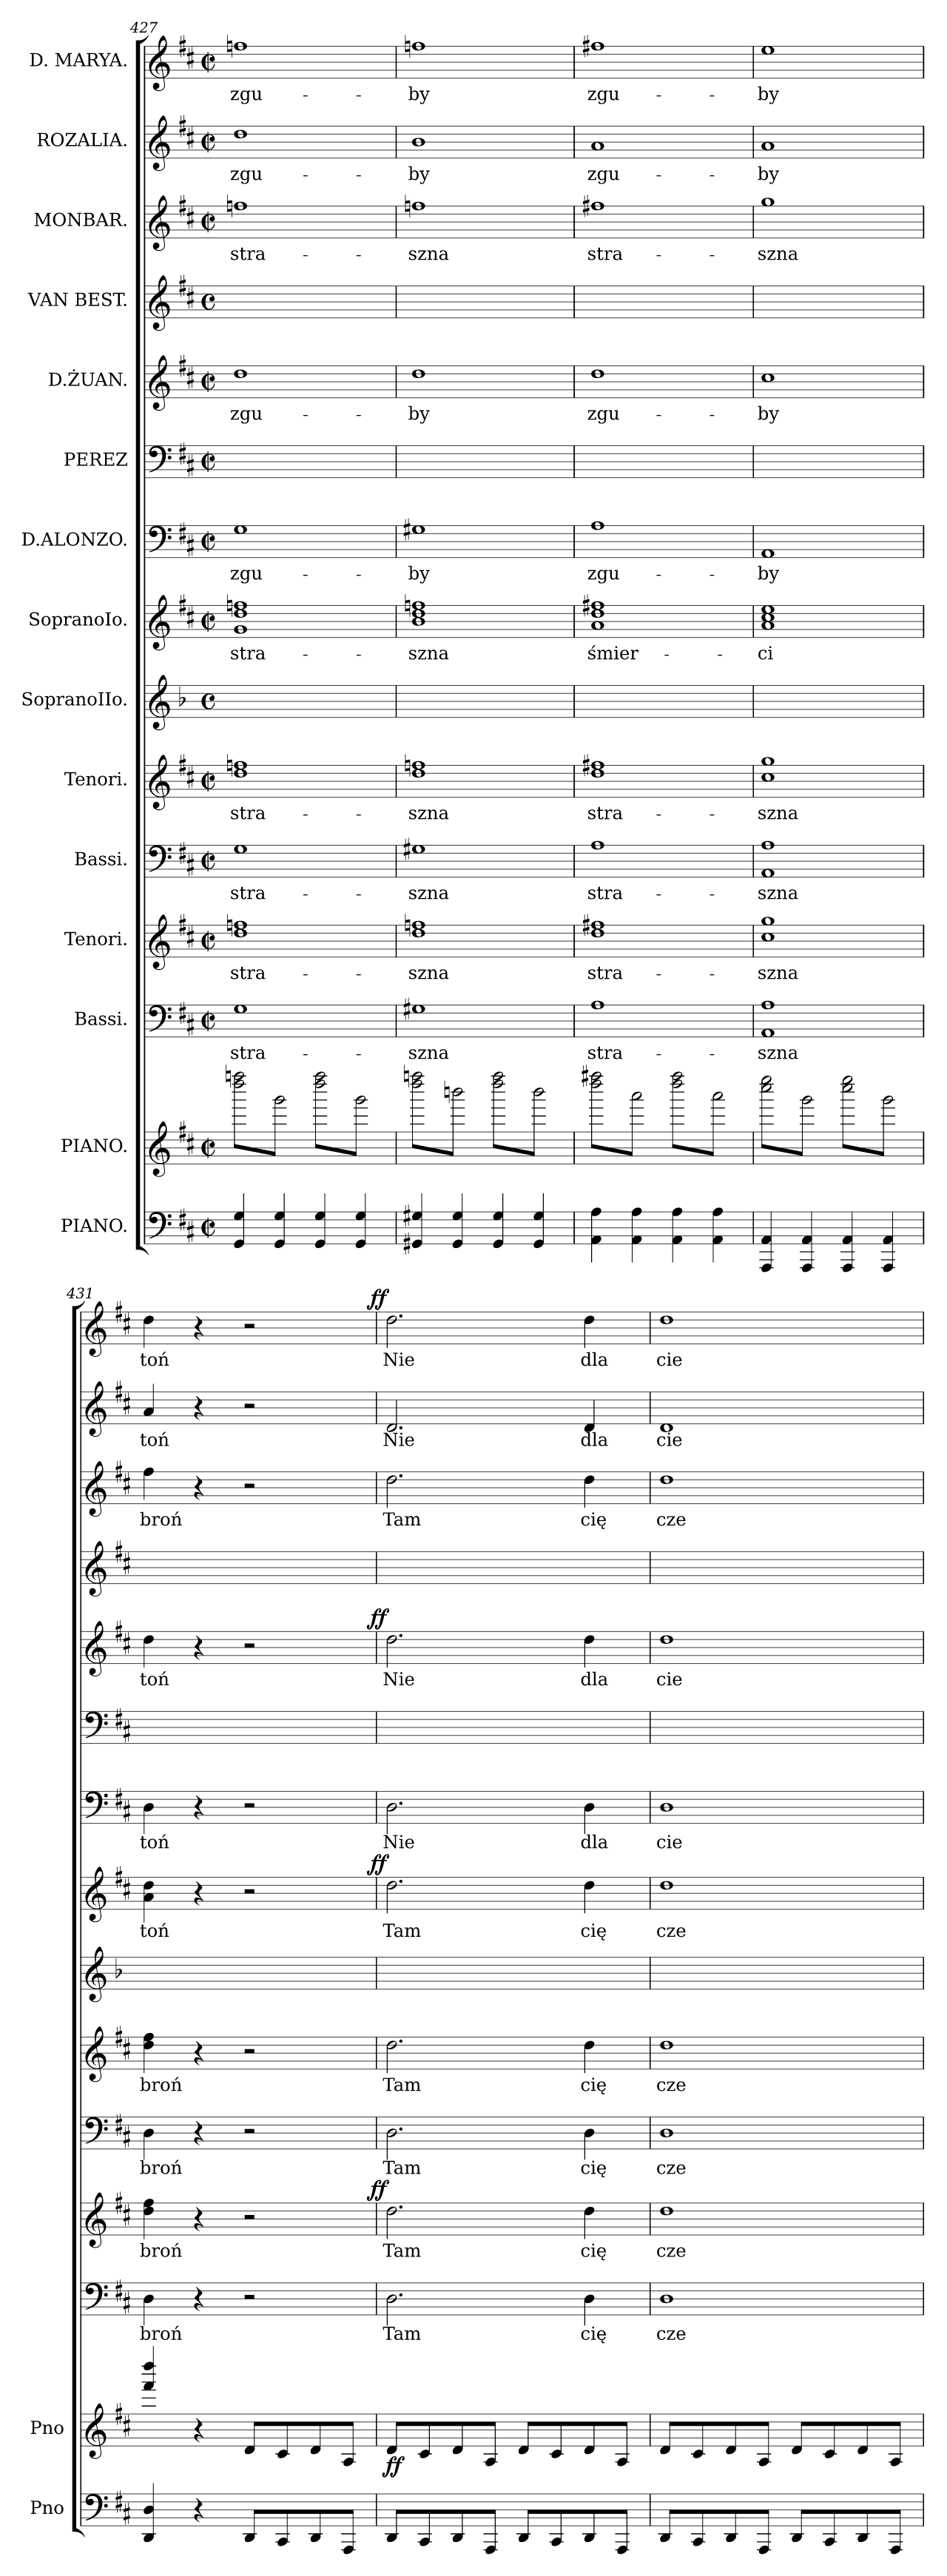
**kern	**kern	**dynam	**kern	**text	**kern	**text	**dynam	**kern	**text	**kern	**text	**kern	**kern	**text	**dynam	**kern	**text	**kern	**text	**kern	**text	**dynam	**kern	**text	**kern	**text	**kern	**text	**kern	**text	**dynam
*part15	*part14	*part14	*part13	*part13	*part12	*part12	*part12	*part11	*part11	*part10	*part10	*part9	*part8	*part8	*part8	*part7	*part7	*part6	*part6	*part5	*part5	*part5	*part4	*part4	*part3	*part3	*part2	*part2	*part1	*part1	*part1
*staff15	*staff14	*staff14	*staff13	*staff13	*staff12	*staff12	*staff12	*staff11	*staff11	*staff10	*staff10	*staff9	*staff8	*staff8	*staff8	*staff7	*staff7	*staff6	*staff6	*staff5	*staff5	*staff5	*staff4	*staff4	*staff3	*staff3	*staff2	*staff2	*staff1	*staff1	*staff1
*I"PIANO.	*I"PIANO.	*	*I"Bassi.	*	*I"Tenori.	*	*	*I"Bassi.	*	*I"Tenori.	*	*I"SopranoIIo.	*I"SopranoIo.	*	*	*I"D.ALONZO.	*	*I"PEREZ	*	*I"D.ŻUAN.	*	*	*I"VAN BEST.	*	*I"MONBAR.	*	*I"ROZALIA.	*	*I"D. MARYA.	*	*
*I'Pno	*I'Pno	*	*	*	*	*	*	*	*	*	*	*	*	*	*	*	*	*	*	*	*	*	*	*	*	*	*	*	*	*	*
*clefF4	*clefG2	*	*clefF4	*	*clefG2	*	*	*clefF4	*	*clefG2	*	*clefG2	*clefG2	*	*	*clefF4	*	*clefF4	*	*clefG2	*	*	*clefG2	*	*clefG2	*	*clefG2	*	*clefG2	*	*
*	*	*	*	*	*ITrd8c12	*	*	*	*	*ITrd8c12	*	*	*	*	*	*	*	*	*	*ITrd8c12	*	*	*ITrd8c12	*	*ITrd8c12	*	*	*	*	*	*
*k[f#c#]	*k[f#c#]	*	*k[f#c#]	*	*k[f#c#]	*	*	*k[f#c#]	*	*k[f#c#]	*	*k[b-]	*k[f#c#]	*	*	*k[f#c#]	*	*k[f#c#]	*	*k[f#c#]	*	*	*k[f#c#]	*	*k[f#c#]	*	*k[f#c#]	*	*k[f#c#]	*	*
*M2/2	*M2/2	*	*M2/2	*	*M2/2	*	*	*M2/2	*	*M2/2	*	*M4/4	*M2/2	*	*	*M2/2	*	*M2/2	*	*M2/2	*	*	*M4/4	*	*M2/2	*	*M2/2	*	*M2/2	*	*
*met(c|)	*met(c|)	*	*met(c|)	*	*met(c|)	*	*	*met(c|)	*	*met(c|)	*	*met(c)	*met(c|)	*	*	*met(c|)	*	*met(c|)	*	*met(c|)	*	*	*met(c)	*	*met(c|)	*	*met(c|)	*	*met(c|)	*	*
=427	=427	=427	=427	=427	=427	=427	=427	=427	=427	=427	=427	=427	=427	=427	=427	=427	=427	=427	=427	=427	=427	=427	=427	=427	=427	=427	=427	=427	=427	=427	=427
*	*tremolo	*	*	*	*	*	*	*	*	*	*	*	*	*	*	*	*	*	*	*	*	*	*	*	*	*	*	*	*	*	*
4GG/ 4G/	8dddd\ 8ffffn\L	.	1G	stra-	1d 1fn	stra-	.	1G	stra-	1d 1fn	stra-	1ryy	1g 1dd 1ffn	stra-	.	1G	zgu-	1Gyy	stra-	1d	zgu-	.	1fnyy	stra-	1fn	stra-	1dd	zgu-	1ffn	zgu-	.
.	8ggg\	.	.	.	.	.	.	.	.	.	.	.	.	.	.	.	.	.	.	.	.	.	.	.	.	.	.	.	.	.	.
4GG/ 4G/	8dddd\ 8ffffn\	.	.	.	.	.	.	.	.	.	.	.	.	.	.	.	.	.	.	.	.	.	.	.	.	.	.	.	.	.	.
.	8ggg\J	.	.	.	.	.	.	.	.	.	.	.	.	.	.	.	.	.	.	.	.	.	.	.	.	.	.	.	.	.	.
4GG/ 4G/	8dddd\ 8ffff\L	.	.	.	.	.	.	.	.	.	.	.	.	.	.	.	.	.	.	.	.	.	.	.	.	.	.	.	.	.	.
.	8ggg\	.	.	.	.	.	.	.	.	.	.	.	.	.	.	.	.	.	.	.	.	.	.	.	.	.	.	.	.	.	.
4GG/ 4G/	8dddd\ 8ffff\	.	.	.	.	.	.	.	.	.	.	.	.	.	.	.	.	.	.	.	.	.	.	.	.	.	.	.	.	.	.
.	8ggg\J	.	.	.	.	.	.	.	.	.	.	.	.	.	.	.	.	.	.	.	.	.	.	.	.	.	.	.	.	.	.
=428	=428	=428	=428	=428	=428	=428	=428	=428	=428	=428	=428	=428	=428	=428	=428	=428	=428	=428	=428	=428	=428	=428	=428	=428	=428	=428	=428	=428	=428	=428	=428
4GG#X/ 4G#X/	8dddd\ 8ffffn\L	.	1G#X	-szna	1d 1fn	-szna	.	1G#X	-szna	1d 1fn	-szna	1ryy	1b 1dd 1ffn	-szna	.	1G#X	-by	1G#Xyy	-szna	1d	-by	.	1fnyy	-szna	1fn	-szna	1b	-by	1ffn	-by	.
.	8bbbn\	.	.	.	.	.	.	.	.	.	.	.	.	.	.	.	.	.	.	.	.	.	.	.	.	.	.	.	.	.	.
4GG#/ 4G#/	8dddd\ 8ffffn\	.	.	.	.	.	.	.	.	.	.	.	.	.	.	.	.	.	.	.	.	.	.	.	.	.	.	.	.	.	.
.	8bbbn\J	.	.	.	.	.	.	.	.	.	.	.	.	.	.	.	.	.	.	.	.	.	.	.	.	.	.	.	.	.	.
4GG#/ 4G#/	8dddd\ 8ffff\L	.	.	.	.	.	.	.	.	.	.	.	.	.	.	.	.	.	.	.	.	.	.	.	.	.	.	.	.	.	.
.	8bbb\	.	.	.	.	.	.	.	.	.	.	.	.	.	.	.	.	.	.	.	.	.	.	.	.	.	.	.	.	.	.
4GG#/ 4G#/	8dddd\ 8ffff\	.	.	.	.	.	.	.	.	.	.	.	.	.	.	.	.	.	.	.	.	.	.	.	.	.	.	.	.	.	.
.	8bbb\J	.	.	.	.	.	.	.	.	.	.	.	.	.	.	.	.	.	.	.	.	.	.	.	.	.	.	.	.	.	.
=429	=429	=429	=429	=429	=429	=429	=429	=429	=429	=429	=429	=429	=429	=429	=429	=429	=429	=429	=429	=429	=429	=429	=429	=429	=429	=429	=429	=429	=429	=429	=429
4AA\ 4A\	8dddd\ 8ffff#X\L	.	1A	stra-	1d 1f#X	stra-	.	1A	stra-	1d 1f#X	stra-	1ryy	1a 1dd 1ff#X	śmier-	.	1A	zgu-	1Ayy	stra-	1d	zgu-	.	1f#Xyy	stra-	1f#X	stra-	1a	zgu-	1ff#X	zgu-	.
.	8aaa\	.	.	.	.	.	.	.	.	.	.	.	.	.	.	.	.	.	.	.	.	.	.	.	.	.	.	.	.	.	.
4AA\ 4A\	8dddd\ 8ffff#X\	.	.	.	.	.	.	.	.	.	.	.	.	.	.	.	.	.	.	.	.	.	.	.	.	.	.	.	.	.	.
.	8aaa\J	.	.	.	.	.	.	.	.	.	.	.	.	.	.	.	.	.	.	.	.	.	.	.	.	.	.	.	.	.	.
4AA\ 4A\	8dddd\ 8ffff#\L	.	.	.	.	.	.	.	.	.	.	.	.	.	.	.	.	.	.	.	.	.	.	.	.	.	.	.	.	.	.
.	8aaa\	.	.	.	.	.	.	.	.	.	.	.	.	.	.	.	.	.	.	.	.	.	.	.	.	.	.	.	.	.	.
4AA\ 4A\	8dddd\ 8ffff#\	.	.	.	.	.	.	.	.	.	.	.	.	.	.	.	.	.	.	.	.	.	.	.	.	.	.	.	.	.	.
.	8aaa\J	.	.	.	.	.	.	.	.	.	.	.	.	.	.	.	.	.	.	.	.	.	.	.	.	.	.	.	.	.	.
=430	=430	=430	=430	=430	=430	=430	=430	=430	=430	=430	=430	=430	=430	=430	=430	=430	=430	=430	=430	=430	=430	=430	=430	=430	=430	=430	=430	=430	=430	=430	=430
4AAA/ 4AA/	8cccc#\ 8eeee\L	.	1AA 1A	-szna	1c# 1g	-szna	.	1AA 1A	-szna	1c# 1g	-szna	1ryy	1a 1cc# 1ee	-ci	.	1AA	-by	1Ayy	-szna	1c#	-by	.	1gyy	-szna	1g	-szna	1a	-by	1ee	-by	.
.	8ggg\	.	.	.	.	.	.	.	.	.	.	.	.	.	.	.	.	.	.	.	.	.	.	.	.	.	.	.	.	.	.
4AAA/ 4AA/	8cccc#\ 8eeee\	.	.	.	.	.	.	.	.	.	.	.	.	.	.	.	.	.	.	.	.	.	.	.	.	.	.	.	.	.	.
.	8ggg\J	.	.	.	.	.	.	.	.	.	.	.	.	.	.	.	.	.	.	.	.	.	.	.	.	.	.	.	.	.	.
4AAA/ 4AA/	8cccc#\ 8eeee\L	.	.	.	.	.	.	.	.	.	.	.	.	.	.	.	.	.	.	.	.	.	.	.	.	.	.	.	.	.	.
.	8ggg\	.	.	.	.	.	.	.	.	.	.	.	.	.	.	.	.	.	.	.	.	.	.	.	.	.	.	.	.	.	.
4AAA/ 4AA/	8cccc#\ 8eeee\	.	.	.	.	.	.	.	.	.	.	.	.	.	.	.	.	.	.	.	.	.	.	.	.	.	.	.	.	.	.
.	8ggg\J	.	.	.	.	.	.	.	.	.	.	.	.	.	.	.	.	.	.	.	.	.	.	.	.	.	.	.	.	.	.
*	*Xtremolo	*	*	*	*	*	*	*	*	*	*	*	*	*	*	*	*	*	*	*	*	*	*	*	*	*	*	*	*	*	*
=431	=431	=431	=431	=431	=431	=431	=431	=431	=431	=431	=431	=431	=431	=431	=431	=431	=431	=431	=431	=431	=431	=431	=431	=431	=431	=431	=431	=431	=431	=431	=431
4DD/ 4D/	4fff#/ 4dddd/	.	4D\	broń	4d\ 4f#\	broń	.	4D\	broń	4d\ 4f#\	broń	1ryy	4a\ 4dd\	toń	.	4D\	toń	4D\yy	broń	4d\	toń	.	4f#\yy	broń	4f#\	broń	4a/	toń	4dd\	toń	.
.	.	.	.	.	.	.	.	.	.	.	.	.	.	.	.	.	.	.	.	.	.	.	.	.	.	.	.	.	.	.	.
4r	4r	.	4r	.	4r	.	.	4r	.	4r	.	.	4r	.	.	4r	.	4ryy	.	4r	.	.	4ryy	.	4r	.	4r	.	4r	.	.
8DD/L	8d/L	.	2r	.	2r	.	.	2r	.	2r	.	.	2r	.	.	2r	.	2ryy	.	2r	.	.	2ryy	.	2r	.	2r	.	2r	.	.
8CC#/	8c#/	.	.	.	.	.	.	.	.	.	.	.	.	.	.	.	.	.	.	.	.	.	.	.	.	.	.	.	.	.	.
8DD/	8d/	.	.	.	.	.	.	.	.	.	.	.	.	.	.	.	.	.	.	.	.	.	.	.	.	.	.	.	.	.	.
8AAA/J	8A/J	.	.	.	.	.	.	.	.	.	.	.	.	.	.	.	.	.	.	.	.	.	.	.	.	.	.	.	.	.	.
=432	=432	=432	=432	=432	=432	=432	=432	=432	=432	=432	=432	=432	=432	=432	=432	=432	=432	=432	=432	=432	=432	=432	=432	=432	=432	=432	=432	=432	=432	=432	=432
!	!	!	!	!	!	!	!LO:DY:b:rj	!	!	!	!	!	!	!	!LO:DY:b:rj	!	!	!	!	!	!	!LO:DY:b:rj	!	!	!	!	!	!	!	!	!LO:DY:b:rj
8DD/L	8d/L	ff	2.D\	Tam	2.d\	Tam	ff	2.D\	Tam	2.d\	Tam	1ryy	2.dd\	Tam	ff	2.D\	Nie	2.D\yy	Tam	2.d\	Nie	ff	2.d\yy	Tam	2.d\	Tam	2.d/	Nie	2.dd\	Nie	ff
8CC#/	8c#/	.	.	.	.	.	.	.	.	.	.	.	.	.	.	.	.	.	.	.	.	.	.	.	.	.	.	.	.	.	.
8DD/	8d/	.	.	.	.	.	.	.	.	.	.	.	.	.	.	.	.	.	.	.	.	.	.	.	.	.	.	.	.	.	.
8AAA/J	8A/J	.	.	.	.	.	.	.	.	.	.	.	.	.	.	.	.	.	.	.	.	.	.	.	.	.	.	.	.	.	.
8DD/L	8d/L	.	.	.	.	.	.	.	.	.	.	.	.	.	.	.	.	.	.	.	.	.	.	.	.	.	.	.	.	.	.
8CC#/	8c#/	.	.	.	.	.	.	.	.	.	.	.	.	.	.	.	.	.	.	.	.	.	.	.	.	.	.	.	.	.	.
8DD/	8d/	.	4D\	cię	4d\	cię	.	4D\	cię	4d\	cię	.	4dd\	cię	.	4D\	dla	4D\yy	cię	4d\	dla	.	4d\yy	cię	4d\	cię	4d/	dla	4dd\	dla	.
8AAA/J	8A/J	.	.	.	.	.	.	.	.	.	.	.	.	.	.	.	.	.	.	.	.	.	.	.	.	.	.	.	.	.	.
=433	=433	=433	=433	=433	=433	=433	=433	=433	=433	=433	=433	=433	=433	=433	=433	=433	=433	=433	=433	=433	=433	=433	=433	=433	=433	=433	=433	=433	=433	=433	=433
8DD/L	8d/L	.	1D	cze-	1d	cze-	.	1D	cze-	1d	cze-	1ryy	1dd	cze-	.	1D	cie-	1Dyy	cze-	1d	cie-	.	1dyy	cze-	1d	cze-	1d	cie-	1dd	cie-	.
8CC#/	8c#/	.	.	.	.	.	.	.	.	.	.	.	.	.	.	.	.	.	.	.	.	.	.	.	.	.	.	.	.	.	.
8DD/	8d/	.	.	.	.	.	.	.	.	.	.	.	.	.	.	.	.	.	.	.	.	.	.	.	.	.	.	.	.	.	.
8AAA/J	8A/J	.	.	.	.	.	.	.	.	.	.	.	.	.	.	.	.	.	.	.	.	.	.	.	.	.	.	.	.	.	.
8DD/L	8d/L	.	.	.	.	.	.	.	.	.	.	.	.	.	.	.	.	.	.	.	.	.	.	.	.	.	.	.	.	.	.
8CC#/	8c#/	.	.	.	.	.	.	.	.	.	.	.	.	.	.	.	.	.	.	.	.	.	.	.	.	.	.	.	.	.	.
8DD/	8d/	.	.	.	.	.	.	.	.	.	.	.	.	.	.	.	.	.	.	.	.	.	.	.	.	.	.	.	.	.	.
8AAA/J	8A/J	.	.	.	.	.	.	.	.	.	.	.	.	.	.	.	.	.	.	.	.	.	.	.	.	.	.	.	.	.	.
=	=	=	=	=	=	=	=	=	=	=	=	=	=	=	=	=	=	=	=	=	=	=	=	=	=	=	=	=	=	=	=
*-	*-	*-	*-	*-	*-	*-	*-	*-	*-	*-	*-	*-	*-	*-	*-	*-	*-	*-	*-	*-	*-	*-	*-	*-	*-	*-	*-	*-	*-	*-	*-
